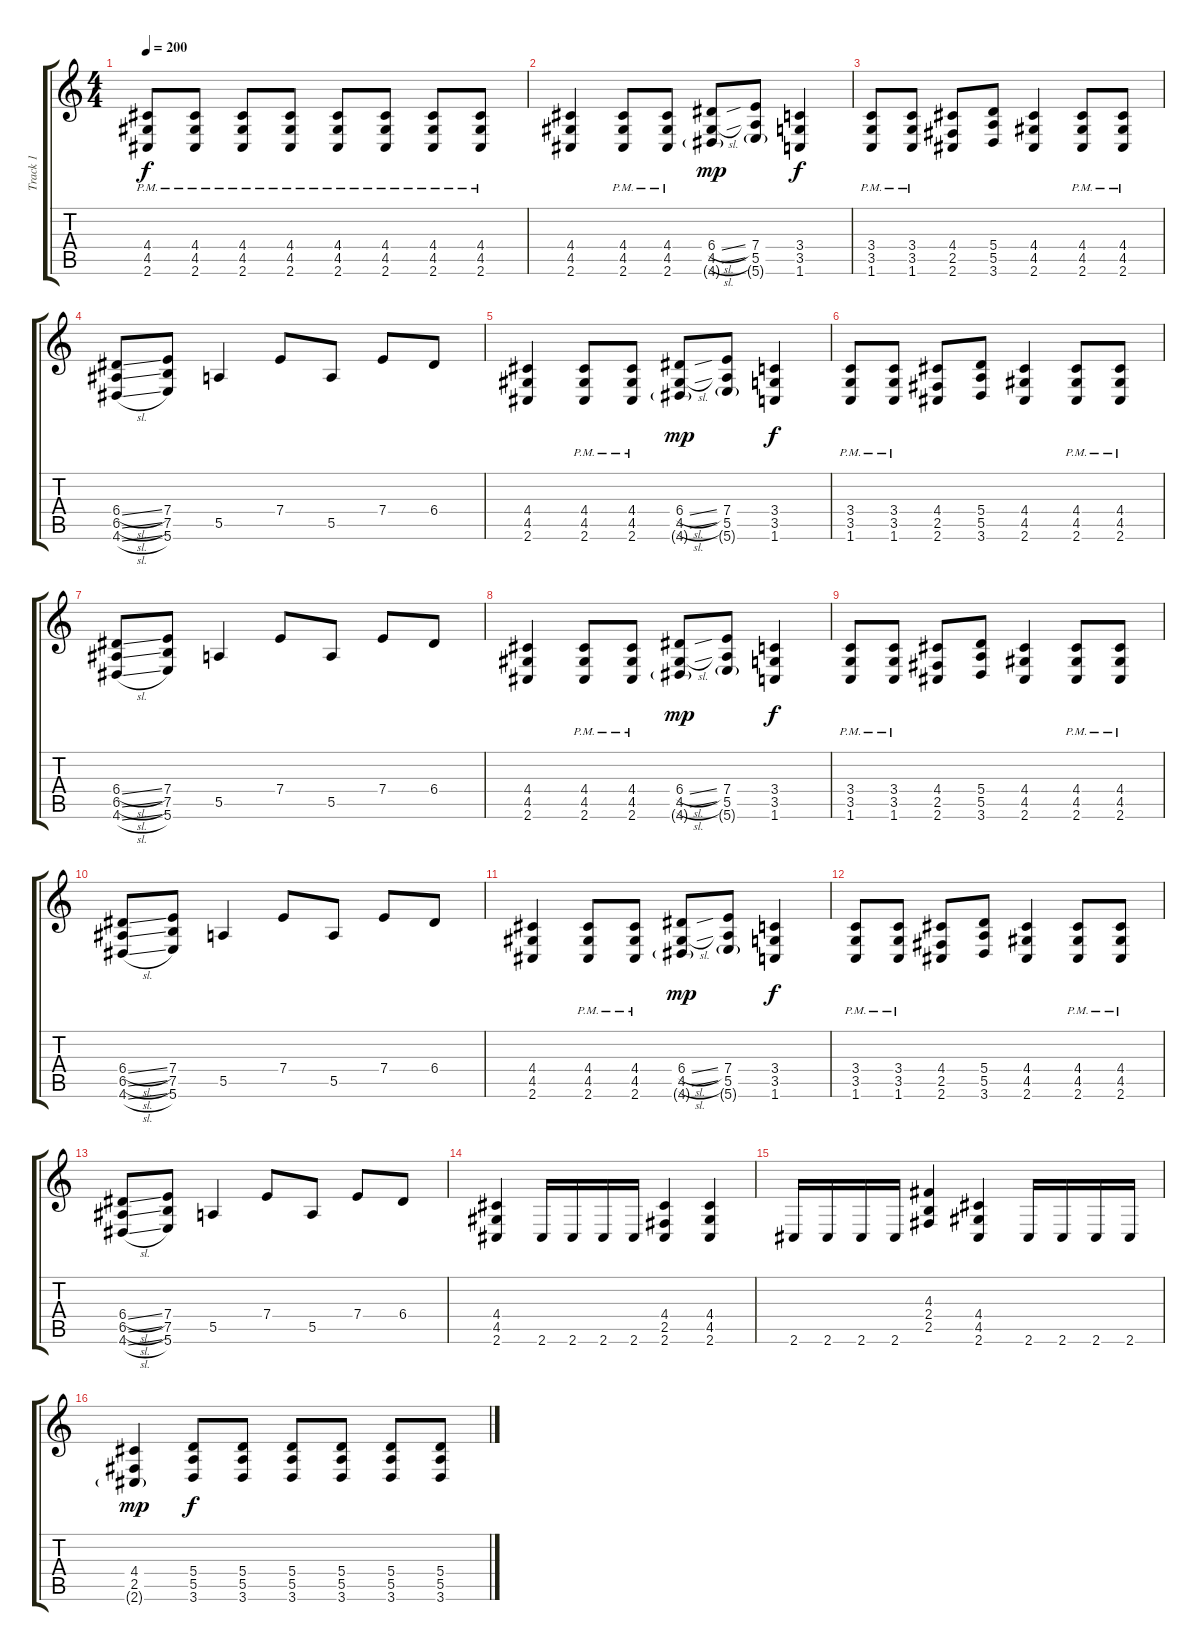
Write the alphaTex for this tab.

\track ("Track 1" "Track 1") {instrument overdrivenguitar}
\staff {score tabs}
\tuning (B3 Gb3 D3 A2 E2 B1) {hide}
\ts (4 4)
\tempo 200
\clef g2
\ks c
(4.4{pm} 4.5 2.6).8{dy f} (4.4{pm} 4.5 2.6).8 (4.4 4.5{pm} 2.6).8 (4.4{pm} 4.5 2.6).8 (4.4{pm} 4.5 2.6).8 (4.4{pm} 4.5 2.6).8 (4.4{pm} 4.5 2.6).8 (4.4{pm} 4.5 2.6).8 |
(4.4 4.5 2.6).4 (4.4 4.5 2.6{pm}).8 (4.4 4.5 2.6{pm}).8 (6.4{sl} 4.5{sl} 4.6{g}).8{dy mp} (7.4 5.5 5.6{g}).8 (3.4 3.5 1.6).4{dy f} |
(3.4 3.5{pm} 1.6).8 (3.4{pm} 3.5 1.6).8 (4.4 2.5 2.6).8 (5.4 5.5 3.6).8 (4.4 4.5 2.6).4 (4.4{pm} 4.5 2.6).8 (4.4{pm} 4.5 2.6).8 |
(6.4{sl} 6.5{sl} 4.6{sl}).8 (7.4 7.5 5.6).8 5.5.4 7.4.8 5.5.8 7.4.8 6.4.8 |
(4.4 4.5 2.6).4 (4.4 4.5 2.6{pm}).8 (4.4 4.5 2.6{pm}).8 (6.4{sl} 4.5{sl} 4.6{g}).8{dy mp} (7.4 5.5 5.6{g}).8 (3.4 3.5 1.6).4{dy f} |
(3.4 3.5{pm} 1.6).8 (3.4{pm} 3.5 1.6).8 (4.4 2.5 2.6).8 (5.4 5.5 3.6).8 (4.4 4.5 2.6).4 (4.4{pm} 4.5 2.6).8 (4.4{pm} 4.5 2.6).8 |
(6.4{sl} 6.5{sl} 4.6{sl}).8 (7.4 7.5 5.6).8 5.5.4 7.4.8 5.5.8 7.4.8 6.4.8 |
(4.4 4.5 2.6).4 (4.4 4.5 2.6{pm}).8 (4.4 4.5 2.6{pm}).8 (6.4{sl} 4.5{sl} 4.6{g}).8{dy mp} (7.4 5.5 5.6{g}).8 (3.4 3.5 1.6).4{dy f} |
(3.4 3.5{pm} 1.6).8 (3.4{pm} 3.5 1.6).8 (4.4 2.5 2.6).8 (5.4 5.5 3.6).8 (4.4 4.5 2.6).4 (4.4{pm} 4.5 2.6).8 (4.4{pm} 4.5 2.6).8 |
(6.4{sl} 6.5{sl} 4.6{sl}).8 (7.4 7.5 5.6).8 5.5.4 7.4.8 5.5.8 7.4.8 6.4.8 |
(4.4 4.5 2.6).4 (4.4 4.5 2.6{pm}).8 (4.4 4.5 2.6{pm}).8 (6.4{sl} 4.5{sl} 4.6{g}).8{dy mp} (7.4 5.5 5.6{g}).8 (3.4 3.5 1.6).4{dy f} |
(3.4 3.5{pm} 1.6).8 (3.4{pm} 3.5 1.6).8 (4.4 2.5 2.6).8 (5.4 5.5 3.6).8 (4.4 4.5 2.6).4 (4.4{pm} 4.5 2.6).8 (4.4{pm} 4.5 2.6).8 |
(6.4{sl} 6.5{sl} 4.6{sl}).8 (7.4 7.5 5.6).8 5.5.4 7.4.8 5.5.8 7.4.8 6.4.8 |
(4.4 4.5 2.6).4 2.6.16 2.6.16 2.6.16 2.6.16 (4.4 2.5 2.6).4 (4.4 4.5 2.6).4 |
2.6.16 2.6.16 2.6.16 2.6.16 (4.3 2.4 2.5).4 (4.4 4.5 2.6).4 2.6.16 2.6.16 2.6.16 2.6.16 |
(4.4 2.5 2.6{g}).4{dy mp} (5.4 5.5 3.6).8{dy f} (5.4 5.5 3.6).8 (5.4 5.5 3.6).8 (5.4 5.5 3.6).8 (5.4 5.5 3.6).8 (5.4 5.5 3.6).8
